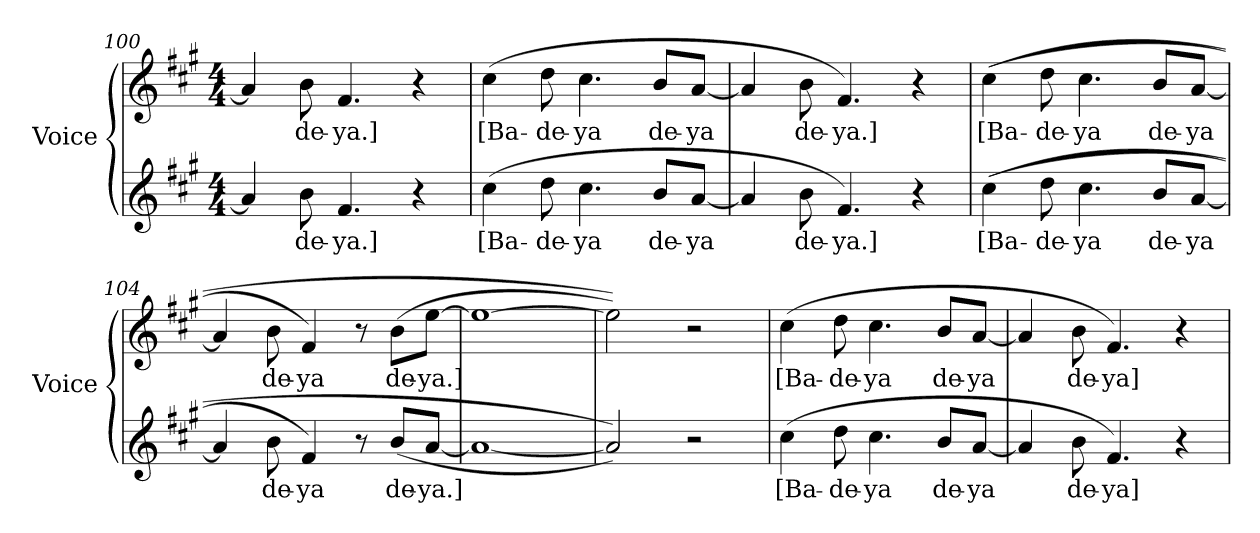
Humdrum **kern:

**kern	**text	**kern	**text
*part2	*part2	*part1	*part1
*staff2	*staff2	*staff1	*staff1
*I"Voice	*	*I"Voice	*
*I'Voice	*	*I'Voice	*
*clefG2	*	*clefG2	*
*k[f#c#g#]	*	*k[f#c#g#]	*
*A:	*	*A:	*
*M4/4	*	*M4/4	*
=100	=100	=100	=100
4ai/]	.	4ai/]	.
!	!LO:LY:b:color=#000000	!	!
!	!	!	!LO:LY:b:color=#000000
8bi\	de-	8bi\	de-
!	!LO:LY:b:color=#000000	!	!
!	!	!	!LO:LY:b:color=#000000
4.f#i/	-ya.]	4.f#i/	-ya.]
4r	.	4r	.
=101	=101	=101	=101
!	!LO:LY:b:color=#000000	!	!
!	!	!	!LO:LY:b:color=#000000
(4cc#i\	[Ba-	(4cc#i\	[Ba-
!	!LO:LY:b:color=#000000	!	!
!	!	!	!LO:LY:b:color=#000000
8ddi\	-de-	8ddi\	-de-
!	!LO:LY:b:color=#000000	!	!
!	!	!	!LO:LY:b:color=#000000
4.cc#i\	-ya	4.cc#i\	-ya
!	!LO:LY:b:color=#000000	!	!
!	!	!	!LO:LY:b:color=#000000
8bi/L	de-	8bi/L	de-
!	!LO:LY:b:color=#000000	!	!
!	!	!	!LO:LY:b:color=#000000
[8ai/J	-ya	[8ai/J	-ya
=102	=102	=102	=102
4ai/]	.	4ai/]	.
!	!LO:LY:b:color=#000000	!	!
!	!	!	!LO:LY:b:color=#000000
8bi\	de-	8bi\	de-
!	!LO:LY:b:color=#000000	!	!
!	!	!	!LO:LY:b:color=#000000
4.f#i/)	-ya.]	4.f#i/)	-ya.]
4r	.	4r	.
!!LO:PB:g=z
=103	=103	=103	=103
!	!LO:LY:b:color=#000000	!	!
!	!	!	!LO:LY:b:color=#000000
((4cc#i\	[Ba-	((4cc#i\	[Ba-
!	!LO:LY:b:color=#000000	!	!
!	!	!	!LO:LY:b:color=#000000
8ddi\	-de-	8ddi\	-de-
!	!LO:LY:b:color=#000000	!	!
!	!	!	!LO:LY:b:color=#000000
4.cc#i\	-ya	4.cc#i\	-ya
!	!LO:LY:b:color=#000000	!	!
!	!	!	!LO:LY:b:color=#000000
8bi/L	de-	8bi/L	de-
!	!LO:LY:b:color=#000000	!	!
!	!	!	!LO:LY:b:color=#000000
[8ai/J	-ya	[8ai/J	-ya
=104	=104	=104	=104
4ai/]	.	4ai/]	.
!	!LO:LY:b:color=#000000	!	!
!	!	!	!LO:LY:b:color=#000000
8bi\	de-	8bi\	de-
!	!LO:LY:b:color=#000000	!	!
!	!	!	!LO:LY:b:color=#000000
4f#i/)	-ya	4f#i/)	-ya
8r	.	8r	.
!	!LO:LY:b:color=#000000	!	!
!	!	!	!LO:LY:b:color=#000000
(8bi/L	de-	(8bi\L	de-
!	!LO:LY:b:color=#000000	!	!
!	!	!	!LO:LY:b:color=#000000
[8ai/J	-ya.]	[8eei\J	-ya.]
=105	=105	=105	=105
1ai_	.	1eei_	.
=106	=106	=106	=106
2ai/]))	.	2eei\]))	.
2r	.	2r	.
=107	=107	=107	=107
!	!LO:LY:b:color=#000000	!	!
!	!	!	!LO:LY:b:color=#000000
(4cc#i\	[Ba-	(4cc#i\	[Ba-
!	!LO:LY:b:color=#000000	!	!
!	!	!	!LO:LY:b:color=#000000
8ddi\	-de-	8ddi\	-de-
!	!LO:LY:b:color=#000000	!	!
!	!	!	!LO:LY:b:color=#000000
4.cc#i\	-ya	4.cc#i\	-ya
!	!LO:LY:b:color=#000000	!	!
!	!	!	!LO:LY:b:color=#000000
8bi/L	de-	8bi/L	de-
!	!LO:LY:b:color=#000000	!	!
!	!	!	!LO:LY:b:color=#000000
[8ai/J	-ya	[8ai/J	-ya
=108	=108	=108	=108
4ai/]	.	4ai/]	.
!	!LO:LY:b:color=#000000	!	!
!	!	!	!LO:LY:b:color=#000000
8bi\	de-	8bi\	de-
!	!LO:LY:b:color=#000000	!	!
!	!	!	!LO:LY:b:color=#000000
4.f#i/)	-ya]	4.f#i/)	-ya]
4r	.	4r	.
=	=	=	=
*-	*-	*-	*-
